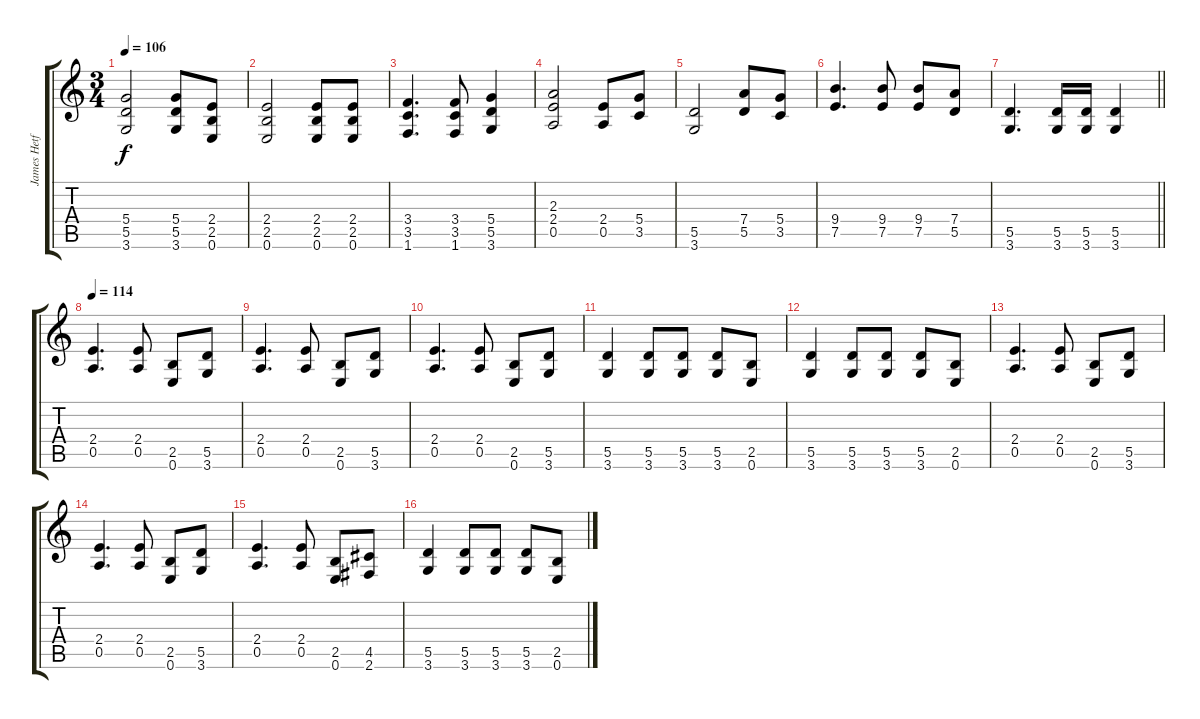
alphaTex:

\track ("James Hetfield" "James Hetf") {instrument distortionguitar}
\staff {score tabs}
\tuning (E4 B3 G3 D3 A2 E2) {hide}
\ts (3 4)
\tempo 106
\clef g2
\ks c
(5.4 5.5 3.6).2{dy f} (5.4 5.5 3.6).8 (2.4 2.5 0.6).8 |
(2.4 2.5 0.6).2 (2.4 2.5 0.6).8 (2.4 2.5 0.6).8 |
(3.4 3.5 1.6).4{d} (3.4 3.5 1.6).8 (5.4 5.5 3.6).4 |
(2.3 2.4 0.5).2 (2.4 0.5).8 (5.4 3.5).8 |
(5.5 3.6).2 (7.4 5.5).8 (5.4 3.5).8 |
(9.4 7.5).4{d} (9.4 7.5).8 (9.4 7.5).8 (7.4 5.5).8 |
\barLineRight lightlight
(5.5 3.6).4{d} (5.5 3.6).16 (5.5 3.6).16 (5.5 3.6).4 |
\tempo 114
(2.4 0.5).4{d} (2.4 0.5).8 (2.5 0.6).8 (5.5 3.6).8 |
(2.4 0.5).4{d} (2.4 0.5).8 (2.5 0.6).8 (5.5 3.6).8 |
(2.4 0.5).4{d} (2.4 0.5).8 (2.5 0.6).8 (5.5 3.6).8 |
(5.5 3.6).4 (5.5 3.6).8 (5.5 3.6).8 (5.5 3.6).8 (2.5 0.6).8 |
(5.5 3.6).4 (5.5 3.6).8 (5.5 3.6).8 (5.5 3.6).8 (2.5 0.6).8 |
(2.4 0.5).4{d} (2.4 0.5).8 (2.5 0.6).8 (5.5 3.6).8 |
(2.4 0.5).4{d} (2.4 0.5).8 (2.5 0.6).8 (5.5 3.6).8 |
(2.4 0.5).4{d} (2.4 0.5).8 (2.5 0.6).8 (4.5 2.6).8 |
(5.5 3.6).4 (5.5 3.6).8 (5.5 3.6).8 (5.5 3.6).8 (2.5 0.6).8
